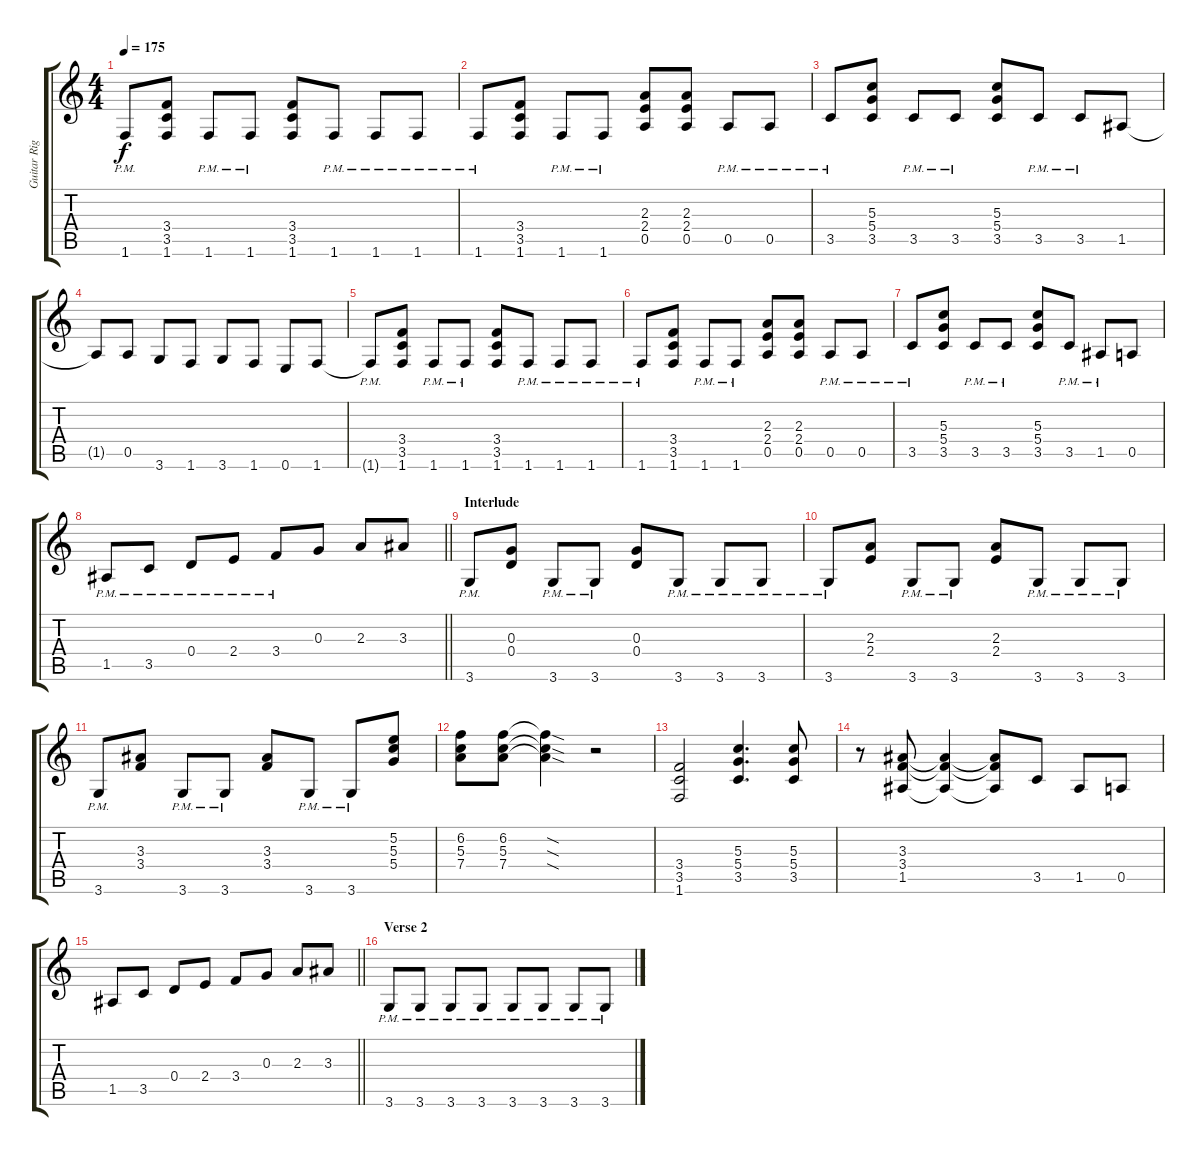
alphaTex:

\track ("Guitar Right" "Guitar Rig") {instrument overdrivenguitar}
\staff {score tabs}
\tuning (E4 B3 G3 D3 A2 E2) {hide}
\ts (4 4)
\tempo 175
\clef g2
\ks c
1.6{pm t}.8{dy f} (3.4 3.5 1.6).8 1.6{pm}.8 1.6{pm}.8 (3.4 3.5 1.6).8 1.6{pm}.8 1.6{pm}.8 1.6{pm}.8 |
1.6{pm}.8 (3.4 3.5 1.6).8 1.6{pm}.8 1.6{pm}.8 (2.3 2.4 0.5).8 (2.3 2.4 0.5).8 0.5{pm}.8 0.5{pm}.8 |
3.5{pm}.8 (5.3 5.4 3.5).8 3.5{pm}.8 3.5{pm}.8 (5.3 5.4 3.5).8 3.5{pm}.8 3.5{pm}.8 1.5.8 |
1.5{t}.8 0.5.8 3.6.8 1.6.8 3.6.8 1.6.8 0.6.8 1.6.8 |
1.6{pm t}.8 (3.4 3.5 1.6).8 1.6{pm}.8 1.6{pm}.8 (3.4 3.5 1.6).8 1.6{pm}.8 1.6{pm}.8 1.6{pm}.8 |
1.6{pm}.8 (3.4 3.5 1.6).8 1.6{pm}.8 1.6{pm}.8 (2.3 2.4 0.5).8 (2.3 2.4 0.5).8 0.5{pm}.8 0.5{pm}.8 |
3.5{pm}.8 (5.3 5.4 3.5).8 3.5{pm}.8 3.5{pm}.8 (5.3 5.4 3.5).8 3.5{pm}.8 1.5{pm}.8 0.5.8 |
\barLineRight lightlight
1.5{pm}.8 3.5{pm}.8 0.4{pm}.8 2.4{pm}.8 3.4{pm}.8 0.3.8 2.3.8 3.3.8 |
\section ("" "Interlude")
3.6{pm}.8 (0.3 0.4).8 3.6{pm}.8 3.6{pm}.8 (0.3 0.4).8 3.6{pm}.8 3.6{pm}.8 3.6{pm}.8 |
3.6{pm}.8 (2.3 2.4).8 3.6{pm}.8 3.6{pm}.8 (2.3 2.4).8 3.6{pm}.8 3.6{pm}.8 3.6{pm}.8 |
3.6{pm}.8 (3.3 3.4).8 3.6{pm}.8 3.6{pm}.8 (3.3 3.4).8 3.6{pm}.8 3.6{pm}.8 (5.2 5.3 5.4).8 |
(6.2 5.3 7.4).8 (6.2 5.3 7.4).8 (6.2{sod t} 5.3{sod t} 7.4{sod t}).4 r.2 |
(3.4 3.5 1.6).2 (5.3 5.4 3.5).4{d} (5.3 5.4 3.5).8 |
r.8 (3.3 3.4 1.5).8 (3.3{t} 3.4{t} 1.5{t}).4 (3.3{t} 3.4{t} 1.5{t}).8 3.5.8 1.5.8 0.5.8 |
\barLineRight lightlight
1.5.8 3.5.8 0.4.8 2.4.8 3.4.8 0.3.8 2.3.8 3.3.8 |
\section ("" "Verse 2")
3.6{pm}.8 3.6{pm}.8 3.6{pm}.8 3.6{pm}.8 3.6{pm}.8 3.6{pm}.8 3.6{pm}.8 3.6{pm}.8
